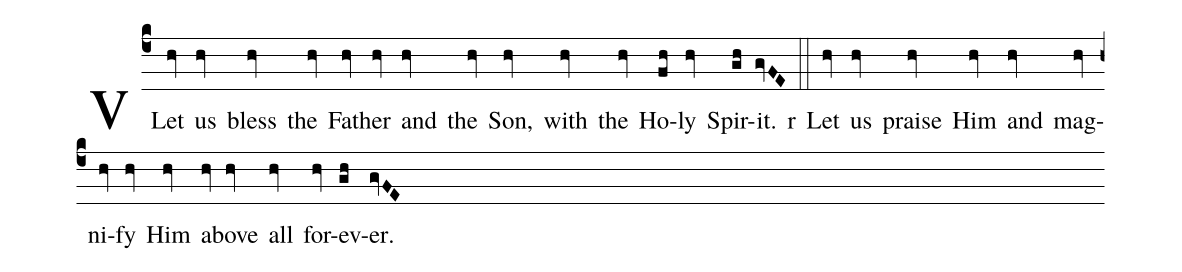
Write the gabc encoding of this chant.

%%
(c4) <sp>v</sp> Let(hv) us(hv) bless(hv) the(hv) Fa(hv)ther(hv) and(hv) the(hv) Son,(hv) with(hv) the(hv) Ho(fh)ly(hv) Spir(gh)it.(gvFE)

<sp>r</sp>(::) Let(hv) us(hv) praise(hv) Him(hv) and(hv) mag(hv)ni(hv)fy(hv) Him(hv) a(hv)bove(hv) all(hv) for(hv)ev(gh)er.(gvFE)
